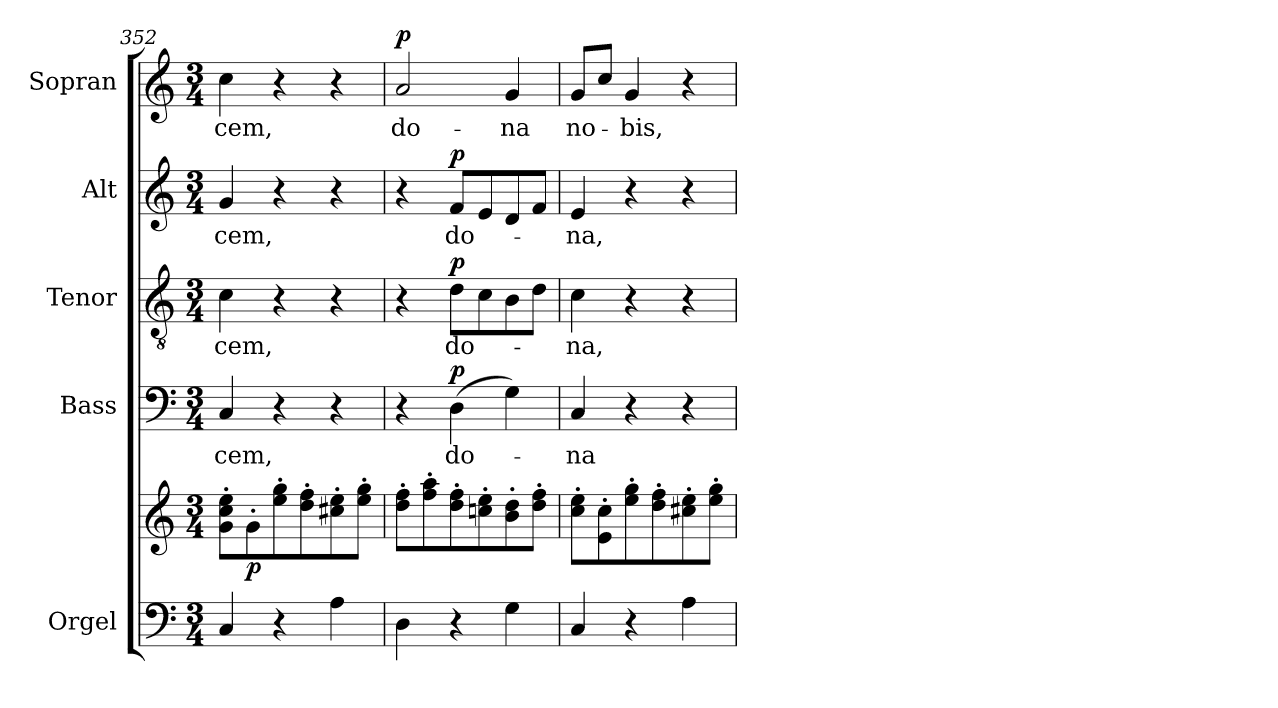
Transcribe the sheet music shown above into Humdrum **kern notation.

**kern	**kern	**dynam	**kern	**text	**dynam	**kern	**text	**dynam	**kern	**text	**dynam	**kern	**text	**dynam
*part5	*part5	*part5	*part4	*part4	*part4	*part3	*part3	*part3	*part2	*part2	*part2	*part1	*part1	*part1
*staff6	*staff5	*staff5/6	*staff4	*staff4	*staff4	*staff3	*staff3	*staff3	*staff2	*staff2	*staff2	*staff1	*staff1	*staff1
*I"Orgel	*	*	*I"Bass	*	*	*I"Tenor	*	*	*I"Alt	*	*	*I"Sopran	*	*
*	*	*	*I'B.	*	*	*I'T.	*	*	*I'A.	*	*	*I'S.	*	*
*clefF4	*clefG2	*	*clefF4	*	*	*clefGv2	*	*	*clefG2	*	*	*clefG2	*	*
*k[]	*k[]	*	*k[]	*	*	*k[]	*	*	*k[]	*	*	*k[]	*	*
*C:	*C:	*	*C:	*	*	*C:	*	*	*C:	*	*	*C:	*	*
*M3/4	*M3/4	*	*M3/4	*	*	*M3/4	*	*	*M3/4	*	*	*M3/4	*	*
=352	=352	=352	=352	=352	=352	=352	=352	=352	=352	=352	=352	=352	=352	=352
!	!	!	!	!LO:LY:b	!	!	!LO:LY:b	!	!	!LO:LY:b	!	!	!LO:LY:b	!
4C/	8g\'> 8cc\'> 8ee\'>L	.	4C/	-cem,	.	4c\	-cem,	.	4g/	-cem,	.	4cc\	-cem,	.
!	!	!LO:DY:b	!	!	!	!	!	!	!	!	!	!	!	!
.	8g'>\	p	.	.	.	.	.	.	.	.	.	.	.	.
4r	8ee\'> 8gg\'>	.	4r	.	.	4r	.	.	4r	.	.	4r	.	.
.	8dd\'> 8ff\'>	.	.	.	.	.	.	.	.	.	.	.	.	.
4A\	8cc#X\'> 8ee\'>	.	4r	.	.	4r	.	.	4r	.	.	4r	.	.
.	8ee\'> 8gg\'>J	.	.	.	.	.	.	.	.	.	.	.	.	.
=353	=353	=353	=353	=353	=353	=353	=353	=353	=353	=353	=353	=353	=353	=353
!	!	!	!	!	!	!	!	!	!	!	!	!	!LO:LY:b	!LO:DY:a
4D\	8dd\'> 8ff\'>L	.	4r	.	.	4r	.	.	4r	.	.	2a/	do-	p
.	8ff\'> 8aa\'>	.	.	.	.	.	.	.	.	.	.	.	.	.
!	!	!	!	!LO:LY:b	!LO:DY:a	!	!LO:LY:b	!LO:DY:a	!	!LO:LY:b	!LO:DY:a	!	!	!
4r	8dd\'> 8ff\'>	.	(>4D\	do-	p	8d\L	do-	p	8f/L	do-	p	.	.	.
.	8ccn\'> 8ee\'>	.	.	.	.	8c\	.	.	8e/	.	.	.	.	.
!	!	!	!	!	!	!	!	!	!	!	!	!	!LO:LY:b	!
4G\	8b\'> 8dd\'>	.	4G\)	.	.	8B\	.	.	8d/	.	.	4g/	-na	.
.	8dd\'> 8ff\'>J	.	.	.	.	8d\J	.	.	8f/J	.	.	.	.	.
!!LO:LB:g=z
=354	=354	=354	=354	=354	=354	=354	=354	=354	=354	=354	=354	=354	=354	=354
!	!	!	!	!LO:LY:b	!	!	!LO:LY:b	!	!	!LO:LY:b	!	!	!LO:LY:b	!
4C/	8cc\'> 8ee\'>L	.	4C/	-na	.	4c\	-na,	.	4e/	-na,	.	8g/L	no-	.
.	8e\'> 8cc\'>	.	.	.	.	.	.	.	.	.	.	8cc/J	.	.
!	!	!	!	!	!	!	!	!	!	!	!	!	!LO:LY:b	!
4r	8ee\'> 8gg\'>	.	4r	.	.	4r	.	.	4r	.	.	4g/	-bis,	.
.	8dd\'> 8ff\'>	.	.	.	.	.	.	.	.	.	.	.	.	.
4A\	8cc#X\'> 8ee\'>	.	4r	.	.	4r	.	.	4r	.	.	4r	.	.
.	8ee\'> 8gg\'>J	.	.	.	.	.	.	.	.	.	.	.	.	.
=	=	=	=	=	=	=	=	=	=	=	=	=	=	=
*-	*-	*-	*-	*-	*-	*-	*-	*-	*-	*-	*-	*-	*-	*-
